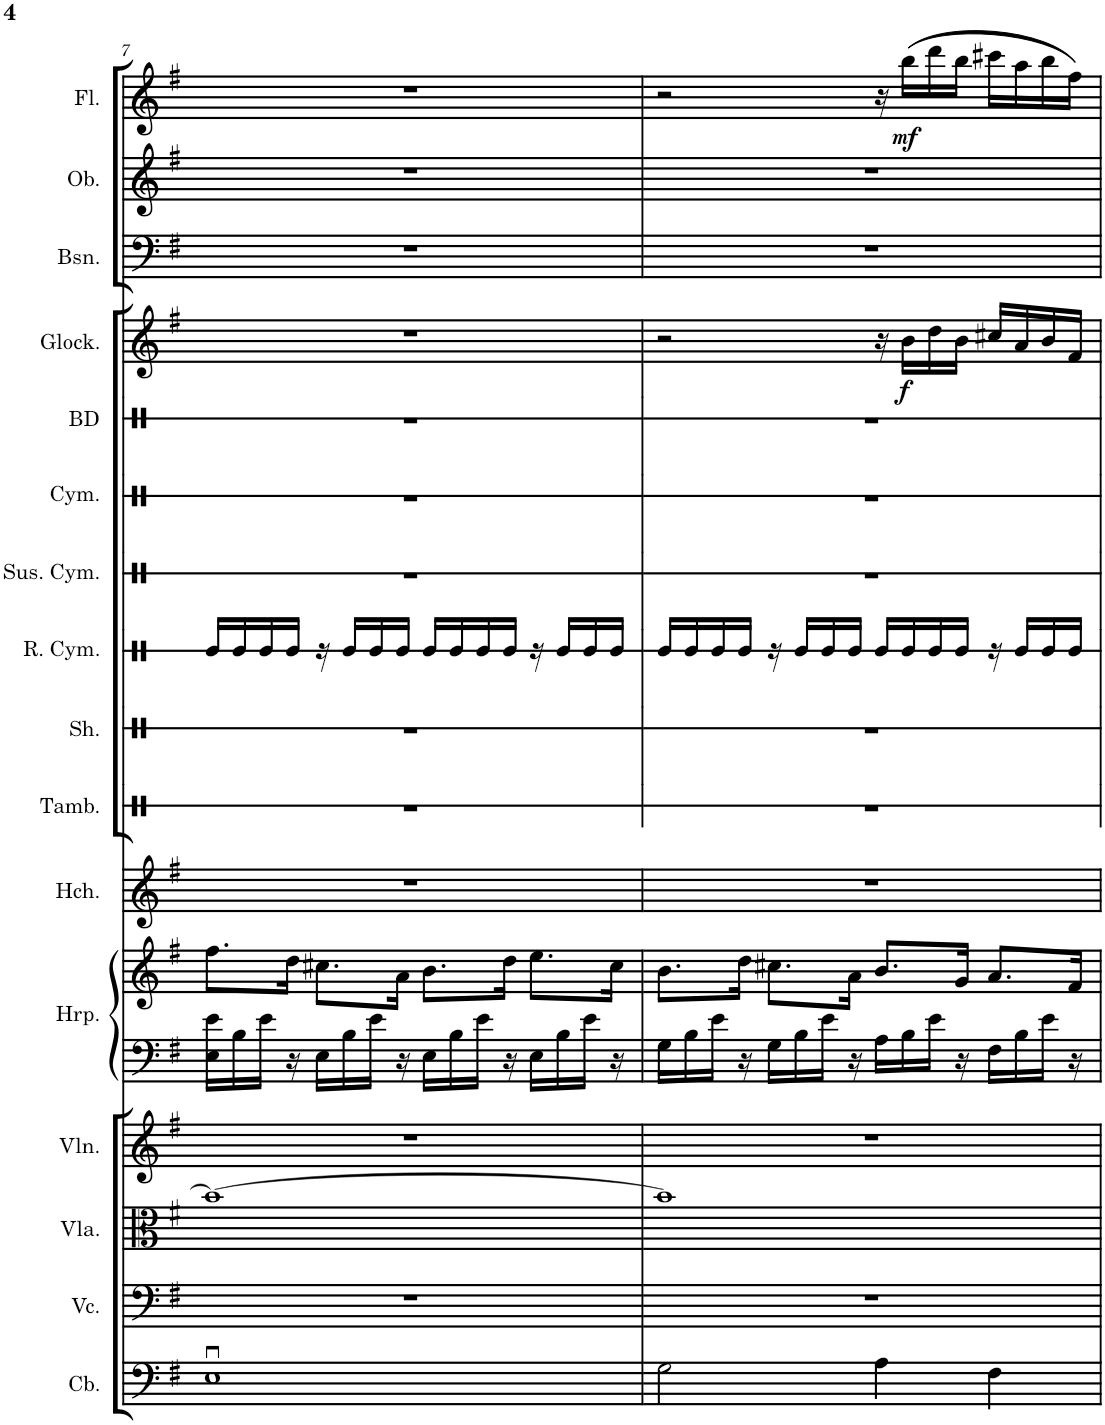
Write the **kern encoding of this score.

**kern	**kern	**kern	**kern	**kern	**kern	**kern	**kern	**kern	**kern	**kern	**kern	**kern	**kern	**dynam	**kern	**kern	**kern	**dynam
*part16	*part15	*part14	*part13	*part12	*part12	*part11	*part10	*part9	*part8	*part7	*part6	*part5	*part4	*part4	*part3	*part2	*part1	*part1
*staff17	*staff16	*staff15	*staff14	*staff13	*staff12	*staff11	*staff10	*staff9	*staff8	*staff7	*staff6	*staff5	*staff4	*staff4	*staff3	*staff2	*staff1	*staff1
*I"Contrabass	*I"Violoncello	*I"Viola	*I"Violin	*I"Harp	*	*I"Harpsichord	*I"Tambourine	*I"Shaker	*I"Ride Cymbal	*I"Suspended Cymbal	*I"Cymbals	*I"Bass Drum	*I"Glockenspiel	*	*I"Bassoon	*I"Oboe	*I"Flute	*
*I'Cb.	*I'Vc.	*I'Vla.	*I'Vln.	*I'Hrp.	*	*I'Hch.	*I'Tamb.	*I'Sh.	*I'R. Cym.	*I'Sus. Cym.	*I'Cym.	*I'BD	*I'Glock.	*	*I'Bsn.	*I'Ob.	*I'Fl.	*
!!LO:PB:g=z
*clefF4	*clefF4	*clefC3	*clefG2	*clefF4	*clefG2	*clefG2	*clefX	*clefX	*clefX	*clefX	*clefX	*clefX	*clefG2	*	*clefF4	*clefG2	*clefG2	*
*Trd7c12	*	*	*	*	*	*	*	*	*	*	*	*	*Trd-14c-24	*	*	*	*	*
*k[f#]	*k[f#]	*k[f#]	*k[f#]	*k[f#]	*k[f#]	*k[f#]	*k[]	*k[]	*k[]	*k[]	*k[]	*k[]	*k[f#]	*	*k[f#]	*k[f#]	*k[f#]	*
*M4/4	*M4/4	*M4/4	*M4/4	*M4/4	*M4/4	*M4/4	*M4/4	*M4/4	*M4/4	*M4/4	*M4/4	*M4/4	*M4/4	*	*M4/4	*M4/4	*M4/4	*
=7	=7	=7	=7	=7	=7	=7	=7	=7	=7	=7	=7	=7	=7	=7	=7	=7	=7	=7
1Eu	1r	1b_	1r	16E\ 16e\LL	8.ff#\L	1r	1r	1r	16Re/LL	1r	1r	1r	1r	.	1r	1r	1r	.
.	.	.	.	16B\	.	.	.	.	16Re/	.	.	.	.	.	.	.	.	.
.	.	.	.	16e\JJ	.	.	.	.	16Re/	.	.	.	.	.	.	.	.	.
.	.	.	.	16r	16dd\Jk	.	.	.	16Re/JJ	.	.	.	.	.	.	.	.	.
.	.	.	.	16E\LL	8.cc#X^\L	.	.	.	16r	.	.	.	.	.	.	.	.	.
.	.	.	.	16B\	.	.	.	.	16Re/LL	.	.	.	.	.	.	.	.	.
.	.	.	.	16e\JJ	.	.	.	.	16Re/	.	.	.	.	.	.	.	.	.
.	.	.	.	16r	16a\Jk	.	.	.	16Re/JJ	.	.	.	.	.	.	.	.	.
.	.	.	.	16E\LL	8.b^\L	.	.	.	16Re/LL	.	.	.	.	.	.	.	.	.
.	.	.	.	16B\	.	.	.	.	16Re/	.	.	.	.	.	.	.	.	.
.	.	.	.	16e\JJ	.	.	.	.	16Re/	.	.	.	.	.	.	.	.	.
.	.	.	.	16r	16dd\Jk	.	.	.	16Re/JJ	.	.	.	.	.	.	.	.	.
.	.	.	.	16E\LL	8.ee^\L	.	.	.	16r	.	.	.	.	.	.	.	.	.
.	.	.	.	16B\	.	.	.	.	16Re/LL	.	.	.	.	.	.	.	.	.
.	.	.	.	16e\JJ	.	.	.	.	16Re/	.	.	.	.	.	.	.	.	.
.	.	.	.	16r	16cc#\Jk	.	.	.	16Re/JJ	.	.	.	.	.	.	.	.	.
=8	=8	=8	=8	=8	=8	=8	=8	=8	=8	=8	=8	=8	=8	=8	=8	=8	=8	=8
2G\	1r	1b]	1r	16G\LL	8.b^\L	1r	1r	1r	16Re/LL	1r	1r	1r	2r	.	1r	1r	2r	.
.	.	.	.	16B\	.	.	.	.	16Re/	.	.	.	.	.	.	.	.	.
.	.	.	.	16e\JJ	.	.	.	.	16Re/	.	.	.	.	.	.	.	.	.
.	.	.	.	16r	16dd\Jk	.	.	.	16Re/JJ	.	.	.	.	.	.	.	.	.
.	.	.	.	16G\LL	8.cc#X^\L	.	.	.	16r	.	.	.	.	.	.	.	.	.
.	.	.	.	16B\	.	.	.	.	16Re/LL	.	.	.	.	.	.	.	.	.
.	.	.	.	16e\JJ	.	.	.	.	16Re/	.	.	.	.	.	.	.	.	.
.	.	.	.	16r	16a\Jk	.	.	.	16Re/JJ	.	.	.	.	.	.	.	.	.
4A\	.	.	.	16A\LL	8.b^/L	.	.	.	16Re/LL	.	.	.	16r	.	.	.	16r	.
!	!	!	!	!	!	!	!	!	!	!	!	!	!	!LO:DY:b	!	!	!	!LO:DY:b
.	.	.	.	16B\	.	.	.	.	16Re/	.	.	.	16b\LL	f	.	.	(16bb\LL	mf
.	.	.	.	16e\JJ	.	.	.	.	16Re/	.	.	.	16dd\	.	.	.	16ddd\	.
.	.	.	.	16r	16g/Jk	.	.	.	16Re/JJ	.	.	.	16b\JJ	.	.	.	16bb\JJ	.
4F#\	.	.	.	16F#\LL	8.a^/L	.	.	.	16r	.	.	.	16cc#X/LL	.	.	.	16ccc#X\LL	.
.	.	.	.	16B\	.	.	.	.	16Re/LL	.	.	.	16a/	.	.	.	16aa\	.
.	.	.	.	16e\JJ	.	.	.	.	16Re/	.	.	.	16b/	.	.	.	16bb\	.
.	.	.	.	16r	16f#/Jk	.	.	.	16Re/JJ	.	.	.	16f#/JJ	.	.	.	16ff#\JJ)	.
=	=	=	=	=	=	=	=	=	=	=	=	=	=	=	=	=	=	=
*-	*-	*-	*-	*-	*-	*-	*-	*-	*-	*-	*-	*-	*-	*-	*-	*-	*-	*-
